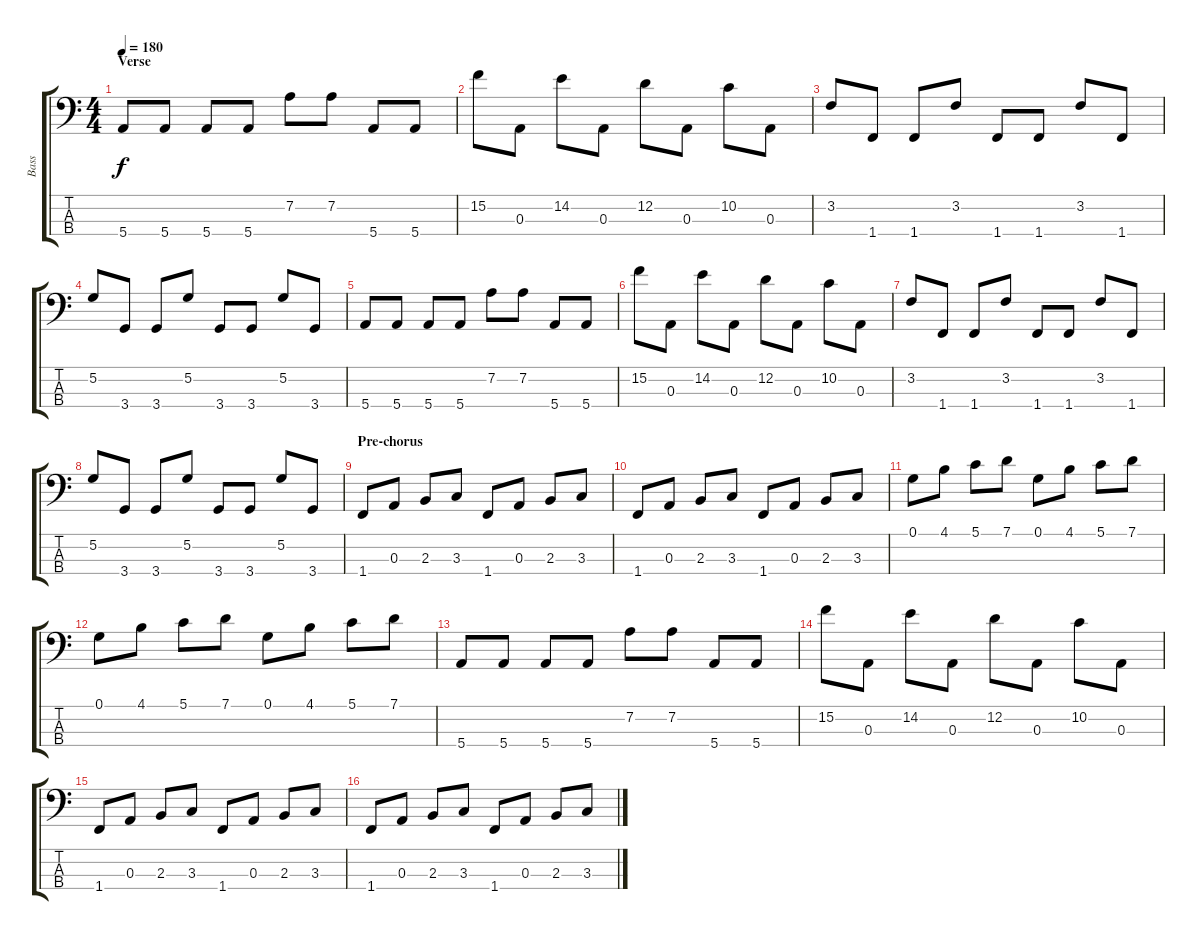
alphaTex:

\track ("Bass" "Bass") {instrument electricbasspick}
\staff {score tabs}
\tuning (G2 D2 A1 E1) {hide}
\ts (4 4)
\section ("" "Verse")
\tempo 180
\clef f4
\ks c
5.4.8{dy f} 5.4.8 5.4.8 5.4.8 7.2.8 7.2.8 5.4.8 5.4.8 |
15.2.8 0.3.8 14.2.8 0.3.8 12.2.8 0.3.8 10.2.8 0.3.8 |
3.2.8 1.4.8 1.4.8 3.2.8 1.4.8 1.4.8 3.2.8 1.4.8 |
5.2.8 3.4.8 3.4.8 5.2.8 3.4.8 3.4.8 5.2.8 3.4.8 |
5.4.8 5.4.8 5.4.8 5.4.8 7.2.8 7.2.8 5.4.8 5.4.8 |
15.2.8 0.3.8 14.2.8 0.3.8 12.2.8 0.3.8 10.2.8 0.3.8 |
3.2.8 1.4.8 1.4.8 3.2.8 1.4.8 1.4.8 3.2.8 1.4.8 |
5.2.8 3.4.8 3.4.8 5.2.8 3.4.8 3.4.8 5.2.8 3.4.8 |
\section ("" "Pre-chorus")
1.4.8 0.3.8 2.3.8 3.3.8 1.4.8 0.3.8 2.3.8 3.3.8 |
1.4.8 0.3.8 2.3.8 3.3.8 1.4.8 0.3.8 2.3.8 3.3.8 |
0.1.8 4.1.8 5.1.8 7.1.8 0.1.8 4.1.8 5.1.8 7.1.8 |
0.1.8 4.1.8 5.1.8 7.1.8 0.1.8 4.1.8 5.1.8 7.1.8 |
5.4.8 5.4.8 5.4.8 5.4.8 7.2.8 7.2.8 5.4.8 5.4.8 |
15.2.8 0.3.8 14.2.8 0.3.8 12.2.8 0.3.8 10.2.8 0.3.8 |
1.4.8 0.3.8 2.3.8 3.3.8 1.4.8 0.3.8 2.3.8 3.3.8 |
1.4.8 0.3.8 2.3.8 3.3.8 1.4.8 0.3.8 2.3.8 3.3.8
